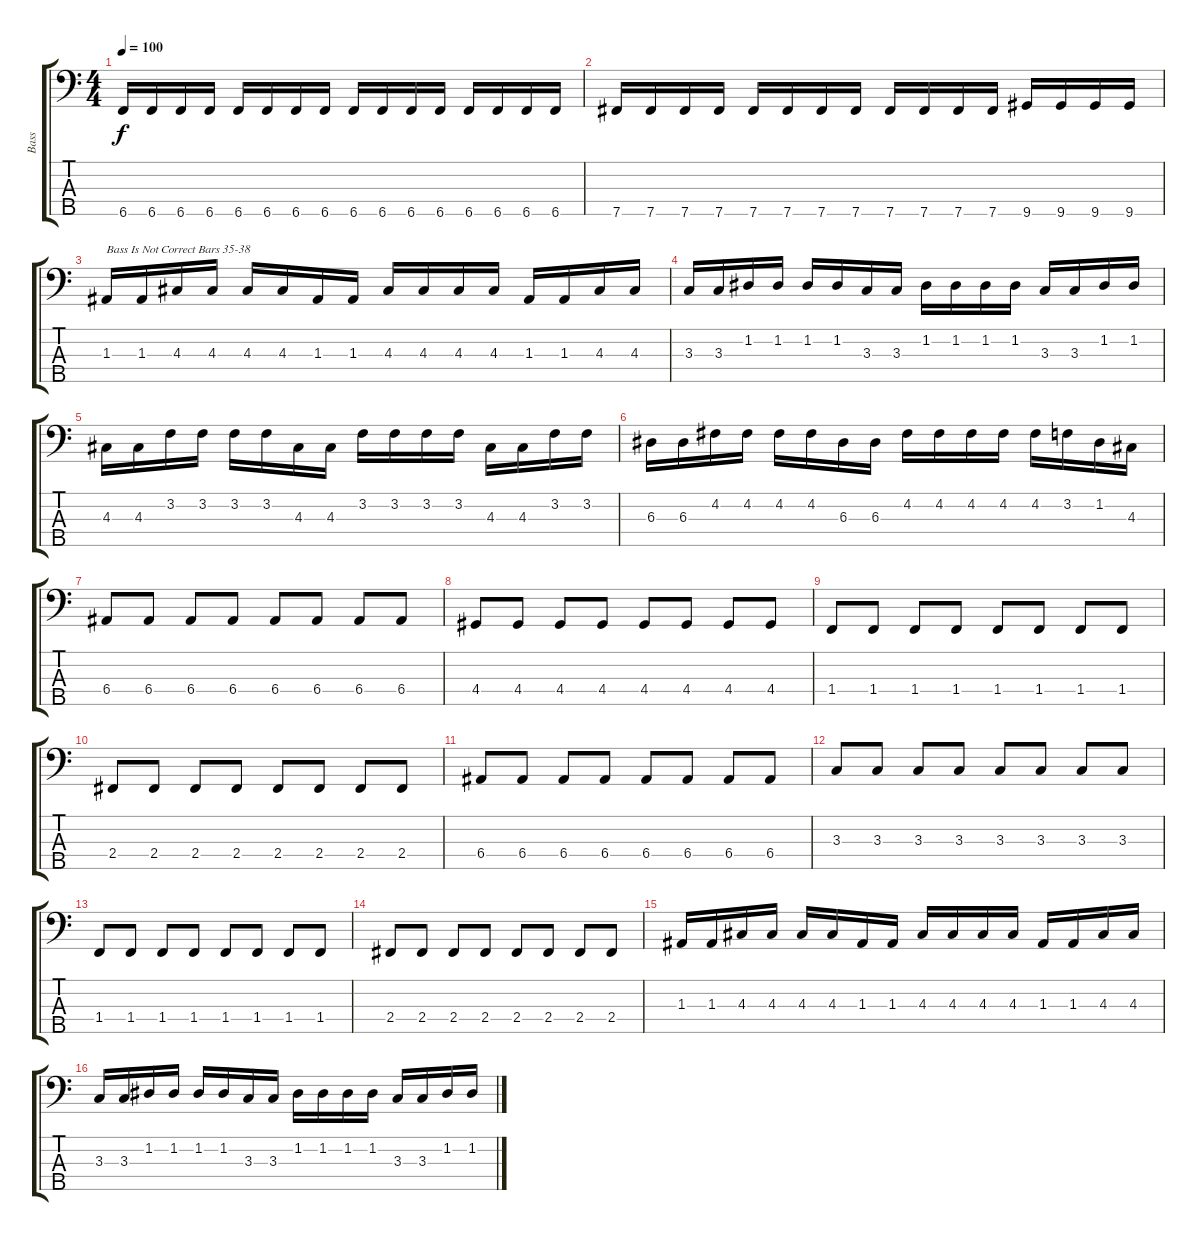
\track ("Bass" "Bass") {instrument electricbassfinger}
\staff {score tabs}
\tuning (G2 D2 A1 E1 B0) {hide}
\ts (4 4)
\tempo 100
\clef f4
\ks c
6.5.16{dy f} 6.5.16 6.5.16 6.5.16 6.5.16 6.5.16 6.5.16 6.5.16 6.5.16 6.5.16 6.5.16 6.5.16 6.5.16 6.5.16 6.5.16 6.5.16 |
7.5.16 7.5.16 7.5.16 7.5.16 7.5.16 7.5.16 7.5.16 7.5.16 7.5.16 7.5.16 7.5.16 7.5.16 9.5.16 9.5.16 9.5.16 9.5.16 |
1.3.16{txt "Bass Is Not Correct Bars 35-38"} 1.3.16 4.3.16 4.3.16 4.3.16 4.3.16 1.3.16 1.3.16 4.3.16 4.3.16 4.3.16 4.3.16 1.3.16 1.3.16 4.3.16 4.3.16 |
3.3.16 3.3.16 1.2.16 1.2.16 1.2.16 1.2.16 3.3.16 3.3.16 1.2.16 1.2.16 1.2.16 1.2.16 3.3.16 3.3.16 1.2.16 1.2.16 |
4.3.16 4.3.16 3.2.16 3.2.16 3.2.16 3.2.16 4.3.16 4.3.16 3.2.16 3.2.16 3.2.16 3.2.16 4.3.16 4.3.16 3.2.16 3.2.16 |
6.3.16 6.3.16 4.2.16 4.2.16 4.2.16 4.2.16 6.3.16 6.3.16 4.2.16 4.2.16 4.2.16 4.2.16 4.2.16 3.2.16 1.2.16 4.3.16 |
6.4.8 6.4.8 6.4.8 6.4.8 6.4.8 6.4.8 6.4.8 6.4.8 |
4.4.8 4.4.8 4.4.8 4.4.8 4.4.8 4.4.8 4.4.8 4.4.8 |
1.4.8 1.4.8 1.4.8 1.4.8 1.4.8 1.4.8 1.4.8 1.4.8 |
2.4.8 2.4.8 2.4.8 2.4.8 2.4.8 2.4.8 2.4.8 2.4.8 |
6.4.8 6.4.8 6.4.8 6.4.8 6.4.8 6.4.8 6.4.8 6.4.8 |
3.3.8 3.3.8 3.3.8 3.3.8 3.3.8 3.3.8 3.3.8 3.3.8 |
1.4.8 1.4.8 1.4.8 1.4.8 1.4.8 1.4.8 1.4.8 1.4.8 |
2.4.8 2.4.8 2.4.8 2.4.8 2.4.8 2.4.8 2.4.8 2.4.8 |
1.3.16 1.3.16 4.3.16 4.3.16 4.3.16 4.3.16 1.3.16 1.3.16 4.3.16 4.3.16 4.3.16 4.3.16 1.3.16 1.3.16 4.3.16 4.3.16 |
3.3.16 3.3.16 1.2.16 1.2.16 1.2.16 1.2.16 3.3.16 3.3.16 1.2.16 1.2.16 1.2.16 1.2.16 3.3.16 3.3.16 1.2.16 1.2.16
